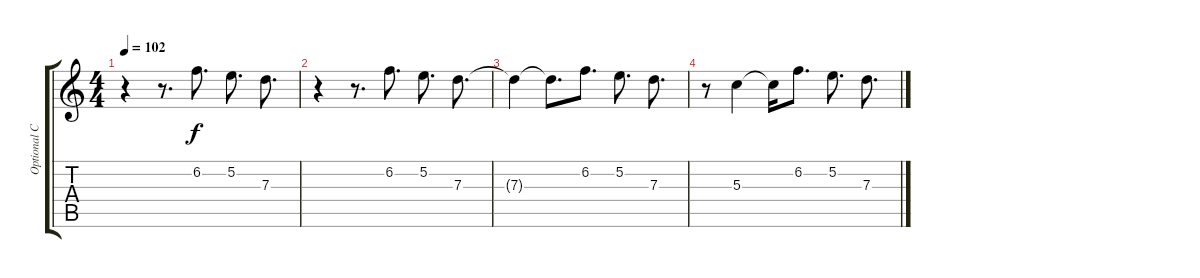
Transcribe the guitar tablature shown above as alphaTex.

\track ("Optional Clean" "Optional C") {instrument electricguitarclean}
\staff {score tabs}
\tuning (E4 B3 G3 D3 A2 E2) {hide}
\ts (4 4)
\tempo 102
\clef g2
\ks c
r.4{dy f} r.8{d} 6.2.8{d} 5.2.8{d} 7.3.8{d} |
r.4 r.8{d} 6.2.8{d} 5.2.8{d} 7.3.8{d} |
7.3{t}.4 7.3{t}.8{d} 6.2.8{d} 5.2.8{d} 7.3.8{d} |
r.8 5.3.4 5.3{t}.16 6.2.8{d} 5.2.8{d} 7.3.8{d}
